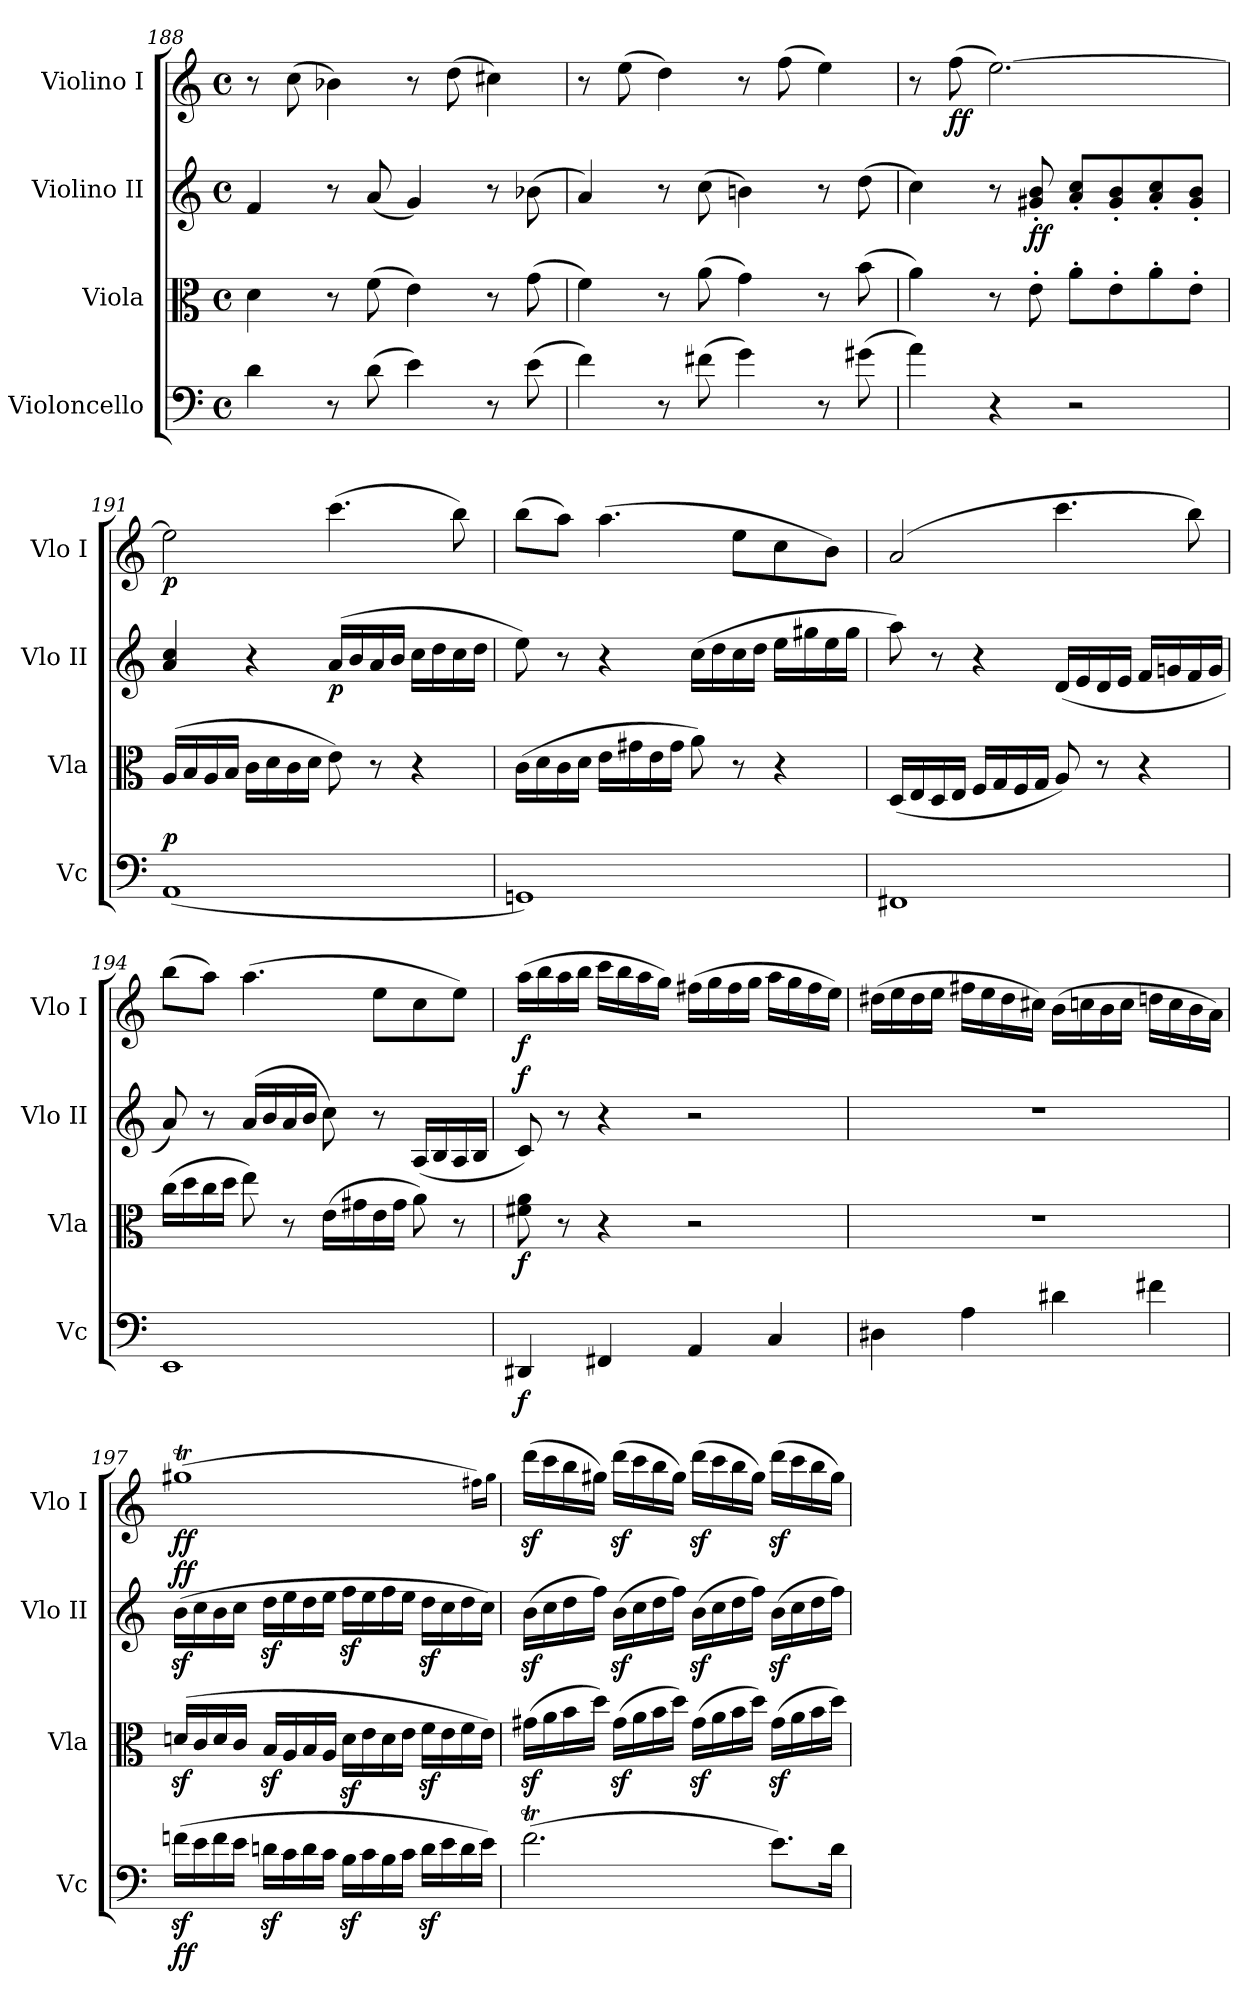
**kern	**dynam	**kern	**dynam	**kern	**dynam	**kern	**dynam
*part4	*part4	*part3	*part3	*part2	*part2	*part1	*part1
*staff4	*staff4	*staff3	*staff3	*staff2	*staff2	*staff1	*staff1
*I"Violoncello	*	*I"Viola	*	*I"Violino II	*	*I"Violino I	*
*I'Vc	*	*I'Vla	*	*I'Vlo II	*	*I'Vlo I	*
*clefF4	*	*clefC3	*	*clefG2	*	*clefG2	*
*k[]	*	*k[]	*	*k[]	*	*k[]	*
*M4/4	*	*M4/4	*	*M4/4	*	*M4/4	*
*met(c)	*	*met(c)	*	*met(c)	*	*met(c)	*
=188	=188	=188	=188	=188	=188	=188	=188
4d\	.	4d\	.	4f/	.	8r	.
.	.	.	.	.	.	(8cc\	.
8r	.	8r	.	8r	.	4b-X\)	.
(8d\	.	(8f\	.	(8a/	.	.	.
4e\)	.	4e\)	.	4g/)	.	8r	.
.	.	.	.	.	.	(8dd\	.
8r	.	8r	.	8r	.	4cc#X\)	.
(8e\	.	(8g\	.	(8b-X\	.	.	.
=189	=189	=189	=189	=189	=189	=189	=189
4f\)	.	4f\)	.	4a/)	.	8r	.
.	.	.	.	.	.	(8ee\	.
8r	.	8r	.	8r	.	4dd\)	.
(8f#X\	.	(8a\	.	(8cc\	.	.	.
4g\)	.	4g\)	.	4bn\)	.	8r	.
.	.	.	.	.	.	(8ff\	.
8r	.	8r	.	8r	.	4ee\)	.
(8g#X\	.	(8b\	.	(8dd\	.	.	.
=190	=190	=190	=190	=190	=190	=190	=190
4a\)	.	4a\)	.	4cc\)	.	8r	.
!	!	!	!	!	!	!	!LO:DY:b
.	.	.	.	.	.	(8ff\	ff
4r	.	8r	.	8r	.	[2.ee\)	.
!	!	!	!	!	!LO:DY:b	!	!
.	.	8e'\	.	8g#X/' 8b/'	ff	.	.
2r	.	8a'\L	.	8a/' 8cc/'L	.	.	.
.	.	8e'\	.	8g#/' 8b/'	.	.	.
.	.	8a'\	.	8a/' 8cc/'	.	.	.
.	.	8e'\J	.	8g#/' 8b/'J	.	.	.
=191	=191	=191	=191	=191	=191	=191	=191
!	!LO:DY:a	!	!	!	!	!	!LO:DY:b
(1AA	p	(16A/LL	.	4a/ 4cc/	.	2ee\]	p
.	.	16B/	.	.	.	.	.
.	.	16A/	.	.	.	.	.
.	.	16B/JJ	.	.	.	.	.
.	.	16c\LL	.	4r	.	.	.
.	.	16d\	.	.	.	.	.
.	.	16c\	.	.	.	.	.
.	.	16d\JJ	.	.	.	.	.
!	!	!	!	!	!LO:DY:b	!	!
.	.	8e\)	.	(16a/LL	p	(4.ccc\	.
.	.	.	.	16b/	.	.	.
.	.	8r	.	16a/	.	.	.
.	.	.	.	16b/JJ	.	.	.
.	.	4r	.	16cc\LL	.	.	.
.	.	.	.	16dd\	.	.	.
.	.	.	.	16cc\	.	8bb\)	.
.	.	.	.	16dd\JJ	.	.	.
=192	=192	=192	=192	=192	=192	=192	=192
1GGn)	.	(16c\LL	.	8ee\)	.	(8bb\L	.
.	.	16d\	.	.	.	.	.
.	.	16c\	.	8r	.	8aa\J)	.
.	.	16d\JJ	.	.	.	.	.
.	.	16e\LL	.	4r	.	(4.aa\	.
.	.	16g#X\	.	.	.	.	.
.	.	16e\	.	.	.	.	.
.	.	16g#\JJ	.	.	.	.	.
.	.	8a\)	.	(16cc\LL	.	.	.
.	.	.	.	16dd\	.	.	.
.	.	8r	.	16cc\	.	8ee\L	.
.	.	.	.	16dd\JJ	.	.	.
.	.	4r	.	16ee\LL	.	8cc\	.
.	.	.	.	16gg#X\	.	.	.
.	.	.	.	16ee\	.	8b\J)	.
.	.	.	.	16gg#\JJ	.	.	.
!!LO:LB:g=z
=193	=193	=193	=193	=193	=193	=193	=193
1FF#X	.	(16D/LL	.	8aa\)	.	(2a/	.
.	.	16E/	.	.	.	.	.
.	.	16D/	.	8r	.	.	.
.	.	16E/JJ	.	.	.	.	.
.	.	16F/LL	.	4r	.	.	.
.	.	16G/	.	.	.	.	.
.	.	16F/	.	.	.	.	.
.	.	16G/JJ	.	.	.	.	.
.	.	8A/)	.	(16d/LL	.	4.ccc\	.
.	.	.	.	16e/	.	.	.
.	.	8r	.	16d/	.	.	.
.	.	.	.	16e/JJ	.	.	.
.	.	4r	.	16f/LL	.	.	.
.	.	.	.	16gn/	.	.	.
.	.	.	.	16f/	.	8bb\)	.
.	.	.	.	16g/JJ	.	.	.
=194	=194	=194	=194	=194	=194	=194	=194
1EE	.	(16cc\LL	.	8a/)	.	(8bb\L	.
.	.	16dd\	.	.	.	.	.
.	.	16cc\	.	8r	.	8aa\J)	.
.	.	16dd\JJ	.	.	.	.	.
.	.	8ee\)	.	(16a/LL	.	(4.aa\	.
.	.	.	.	16b/	.	.	.
.	.	8r	.	16a/	.	.	.
.	.	.	.	16b/JJ	.	.	.
.	.	(16e\LL	.	8cc\)	.	.	.
.	.	16g#X\	.	.	.	.	.
.	.	16e\	.	8r	.	8ee\L	.
.	.	16g#\JJ	.	.	.	.	.
.	.	8a\)	.	(16A/LL	.	8cc\	.
.	.	.	.	16B/	.	.	.
.	.	8r	.	16A/	.	8ee\J)	.
.	.	.	.	16B/JJ	.	.	.
=195	=195	=195	=195	=195	=195	=195	=195
!	!LO:DY:b	!	!LO:DY:b	!	!LO:DY:a	!	!LO:DY:b
4DD#X/	f	8f#X\ 8a\	f	8c/)	f	(16aa\LL	f
.	.	.	.	.	.	16bb\	.
.	.	8r	.	8r	.	16aa\	.
.	.	.	.	.	.	16bb\JJ	.
4FF#X/	.	4r	.	4r	.	16ccc\LL	.
.	.	.	.	.	.	16bb\	.
.	.	.	.	.	.	16aa\	.
.	.	.	.	.	.	16gg\JJ)	.
4AA/	.	2r	.	2r	.	(16ff#X\LL	.
.	.	.	.	.	.	16gg\	.
.	.	.	.	.	.	16ff#\	.
.	.	.	.	.	.	16gg\JJ	.
4C/	.	.	.	.	.	16aa\LL	.
.	.	.	.	.	.	16gg\	.
.	.	.	.	.	.	16ff#\	.
.	.	.	.	.	.	16ee\JJ)	.
=196	=196	=196	=196	=196	=196	=196	=196
4D#X\	.	1r	.	1r	.	(16dd#X\LL	.
.	.	.	.	.	.	16ee\	.
.	.	.	.	.	.	16dd#\	.
.	.	.	.	.	.	16ee\JJ	.
4A\	.	.	.	.	.	16ff#X\LL	.
.	.	.	.	.	.	16ee\	.
.	.	.	.	.	.	16dd#\	.
.	.	.	.	.	.	16cc#X\JJ)	.
4d#X\	.	.	.	.	.	(16b\LL	.
.	.	.	.	.	.	16ccn\	.
.	.	.	.	.	.	16b\	.
.	.	.	.	.	.	16cc\JJ	.
4f#X\	.	.	.	.	.	16ddn\LL	.
.	.	.	.	.	.	16cc\	.
.	.	.	.	.	.	16b\	.
.	.	.	.	.	.	16a\JJ)	.
!!LO:LB:g=z
=197	=197	=197	=197	=197	=197	=197	=197
!	!LO:DY:b	!	!	!	!LO:DY:a	!	!LO:DY:b
(16fnz<\LL	ff	(16dnz</LL	.	(16bz<\LL	ff	(1gg#Xt	ff
16e\	.	16c/	.	16cc\	.	.	.
16f\	.	16d/	.	16b\	.	.	.
16e\JJ	.	16c/JJ	.	16cc\JJ	.	.	.
16dnz<\LL	.	16Bz</LL	.	16ddz<\LL	.	.	.
16c\	.	16A/	.	16ee\	.	.	.
16d\	.	16B/	.	16dd\	.	.	.
16c\JJ	.	16A/JJ	.	16ee\JJ	.	.	.
16Bz<\LL	.	16dz<\LL	.	16ffz<\LL	.	.	.
16c\	.	16e\	.	16ee\	.	.	.
16B\	.	16d\	.	16ff\	.	.	.
16c\JJ	.	16e\JJ	.	16ee\JJ	.	.	.
16dz<\LL	.	16fz<\LL	.	16ddz<\LL	.	.	.
16e\	.	16e\	.	16cc\	.	.	.
16d\	.	16f\	.	16dd\	.	.	.
16e\JJ)	.	16e\JJ)	.	16cc\JJ)	.	.	.
.	.	.	.	.	.	16qff#X\LL)	.
.	.	.	.	.	.	16qgg#\JJ	.
=198	=198	=198	=198	=198	=198	=198	=198
(2.fT\	.	(16g#Xz<\LL	.	(16bz<\LL	.	(16dddz<\LL	.
.	.	16a\	.	16cc\	.	16ccc\	.
.	.	16b\	.	16dd\	.	16bb\	.
.	.	16dd\JJ)	.	16ff\JJ)	.	16gg#X\JJ)	.
.	.	(16g#z<\LL	.	(16bz<\LL	.	(16dddz<\LL	.
.	.	16a\	.	16cc\	.	16ccc\	.
.	.	16b\	.	16dd\	.	16bb\	.
.	.	16dd\JJ)	.	16ff\JJ)	.	16gg#\JJ)	.
.	.	(16g#z<\LL	.	(16bz<\LL	.	(16dddz<\LL	.
.	.	16a\	.	16cc\	.	16ccc\	.
.	.	16b\	.	16dd\	.	16bb\	.
.	.	16dd\JJ)	.	16ff\JJ)	.	16gg#\JJ)	.
8.e\L)	.	(16g#z<\LL	.	(16bz<\LL	.	(16dddz<\LL	.
.	.	16a\	.	16cc\	.	16ccc\	.
.	.	16b\	.	16dd\	.	16bb\	.
16d\Jk	.	16dd\JJ)	.	16ff\JJ)	.	16gg#\JJ)	.
=	=	=	=	=	=	=	=
*-	*-	*-	*-	*-	*-	*-	*-
